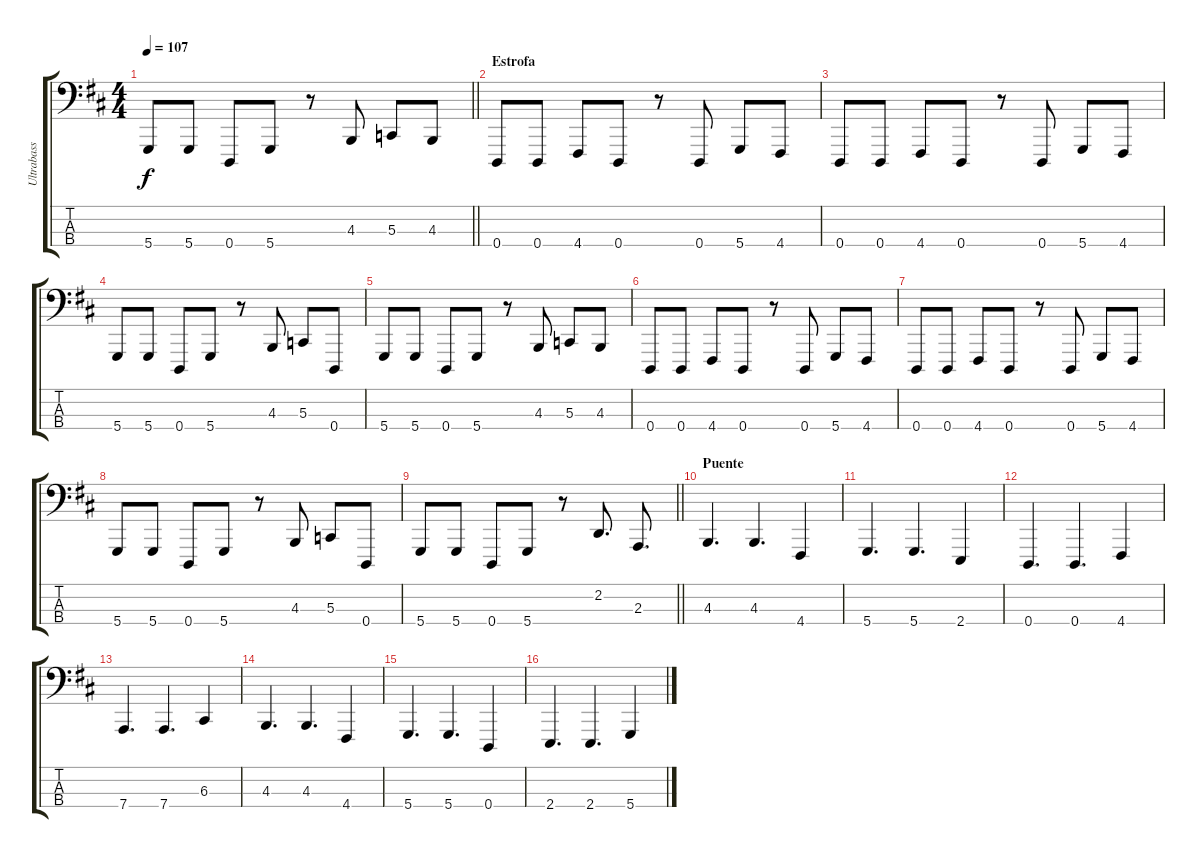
\track ("Ultrabass" "Ultrabass") {instrument fretlessbass}
\staff {score tabs}
\tuning (F1 C1 G0 D0) {hide}
\ts (4 4)
\tempo 107
\clef f4
\barLineRight lightlight
\ks d
5.4.8{dy f} 5.4.8 0.4.8 5.4.8 r.8 4.3.8 5.3.8 4.3.8 |
\section ("" "Estrofa")
0.4.8 0.4.8 4.4.8 0.4.8 r.8 0.4.8 5.4.8 4.4.8 |
0.4.8 0.4.8 4.4.8 0.4.8 r.8 0.4.8 5.4.8 4.4.8 |
5.4.8 5.4.8 0.4.8 5.4.8 r.8 4.3.8 5.3.8 0.4.8 |
5.4.8 5.4.8 0.4.8 5.4.8 r.8 4.3.8 5.3.8 4.3.8 |
0.4.8 0.4.8 4.4.8 0.4.8 r.8 0.4.8 5.4.8 4.4.8 |
0.4.8 0.4.8 4.4.8 0.4.8 r.8 0.4.8 5.4.8 4.4.8 |
5.4.8 5.4.8 0.4.8 5.4.8 r.8 4.3.8 5.3.8 0.4.8 |
\barLineRight lightlight
5.4.8 5.4.8 0.4.8 5.4.8 r.8 2.2.8{d} 2.3.8{d} |
\section ("" "Puente")
4.3.4{d} 4.3.4{d} 4.4.4 |
5.4.4{d} 5.4.4{d} 2.4.4 |
0.4.4{d} 0.4.4{d} 4.4.4 |
7.4.4{d} 7.4.4{d} 6.3.4 |
4.3.4{d} 4.3.4{d} 4.4.4 |
5.4.4{d} 5.4.4{d} 0.4.4 |
2.4.4{d} 2.4.4{d} 5.4.4
